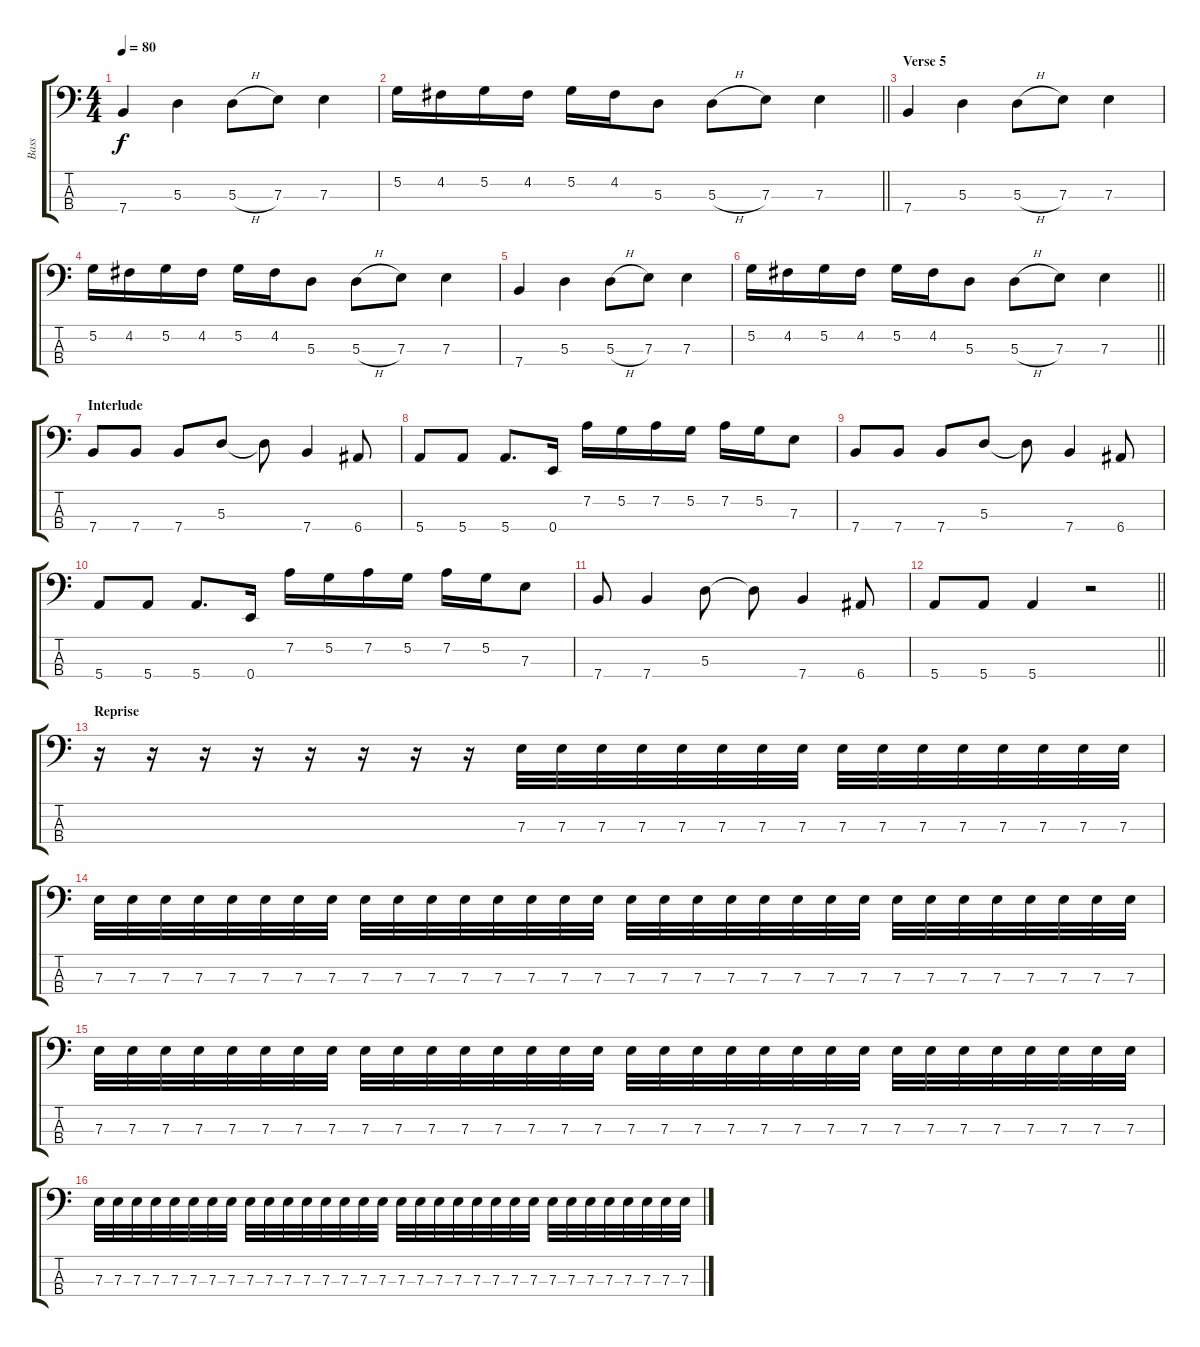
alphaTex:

\track ("Bass" "Bass") {instrument electricbassfinger}
\staff {score tabs}
\tuning (G2 D2 A1 E1) {hide}
\ts (4 4)
\tempo 80
\clef f4
\ks c
7.4.4{dy f} 5.3.4 5.3{h}.8 7.3.8 7.3.4 |
\barLineRight lightlight
5.2.16 4.2.16 5.2.16 4.2.16 5.2.16 4.2.16 5.3.8 5.3{h}.8 7.3.8 7.3.4 |
\section ("" "Verse 5")
7.4.4 5.3.4 5.3{h}.8 7.3.8 7.3.4 |
5.2.16 4.2.16 5.2.16 4.2.16 5.2.16 4.2.16 5.3.8 5.3{h}.8 7.3.8 7.3.4 |
7.4.4 5.3.4 5.3{h}.8 7.3.8 7.3.4 |
\barLineRight lightlight
5.2.16 4.2.16 5.2.16 4.2.16 5.2.16 4.2.16 5.3.8 5.3{h}.8 7.3.8 7.3.4 |
\section ("" "Interlude")
7.4.8 7.4.8 7.4.8 5.3.8 5.3{t}.8 7.4.4 6.4.8 |
5.4.8 5.4.8 5.4.8{d} 0.4.16 7.2.16 5.2.16 7.2.16 5.2.16 7.2.16 5.2.16 7.3.8 |
7.4.8 7.4.8 7.4.8 5.3.8 5.3{t}.8 7.4.4 6.4.8 |
5.4.8 5.4.8 5.4.8{d} 0.4.16 7.2.16 5.2.16 7.2.16 5.2.16 7.2.16 5.2.16 7.3.8 |
7.4.8 7.4.4 5.3.8 5.3{t}.8 7.4.4 6.4.8 |
\barLineRight lightlight
5.4.8 5.4.8 5.4.4 r.2 |
\section ("" "Reprise")
r.16 r.16 r.16 r.16 r.16 r.16 r.16 r.16 7.3.32 7.3.32 7.3.32 7.3.32 7.3.32 7.3.32 7.3.32 7.3.32 7.3.32 7.3.32 7.3.32 7.3.32 7.3.32 7.3.32 7.3.32 7.3.32 |
7.3.32 7.3.32 7.3.32 7.3.32 7.3.32 7.3.32 7.3.32 7.3.32 7.3.32 7.3.32 7.3.32 7.3.32 7.3.32 7.3.32 7.3.32 7.3.32 7.3.32 7.3.32 7.3.32 7.3.32 7.3.32 7.3.32 7.3.32 7.3.32 7.3.32 7.3.32 7.3.32 7.3.32 7.3.32 7.3.32 7.3.32 7.3.32 |
7.3.32 7.3.32 7.3.32 7.3.32 7.3.32 7.3.32 7.3.32 7.3.32 7.3.32 7.3.32 7.3.32 7.3.32 7.3.32 7.3.32 7.3.32 7.3.32 7.3.32 7.3.32 7.3.32 7.3.32 7.3.32 7.3.32 7.3.32 7.3.32 7.3.32 7.3.32 7.3.32 7.3.32 7.3.32 7.3.32 7.3.32 7.3.32 |
7.3.32 7.3.32 7.3.32 7.3.32 7.3.32 7.3.32 7.3.32 7.3.32 7.3.32 7.3.32 7.3.32 7.3.32 7.3.32 7.3.32 7.3.32 7.3.32 7.3.32 7.3.32 7.3.32 7.3.32 7.3.32 7.3.32 7.3.32 7.3.32 7.3.32 7.3.32 7.3.32 7.3.32 7.3.32 7.3.32 7.3.32 7.3.32
